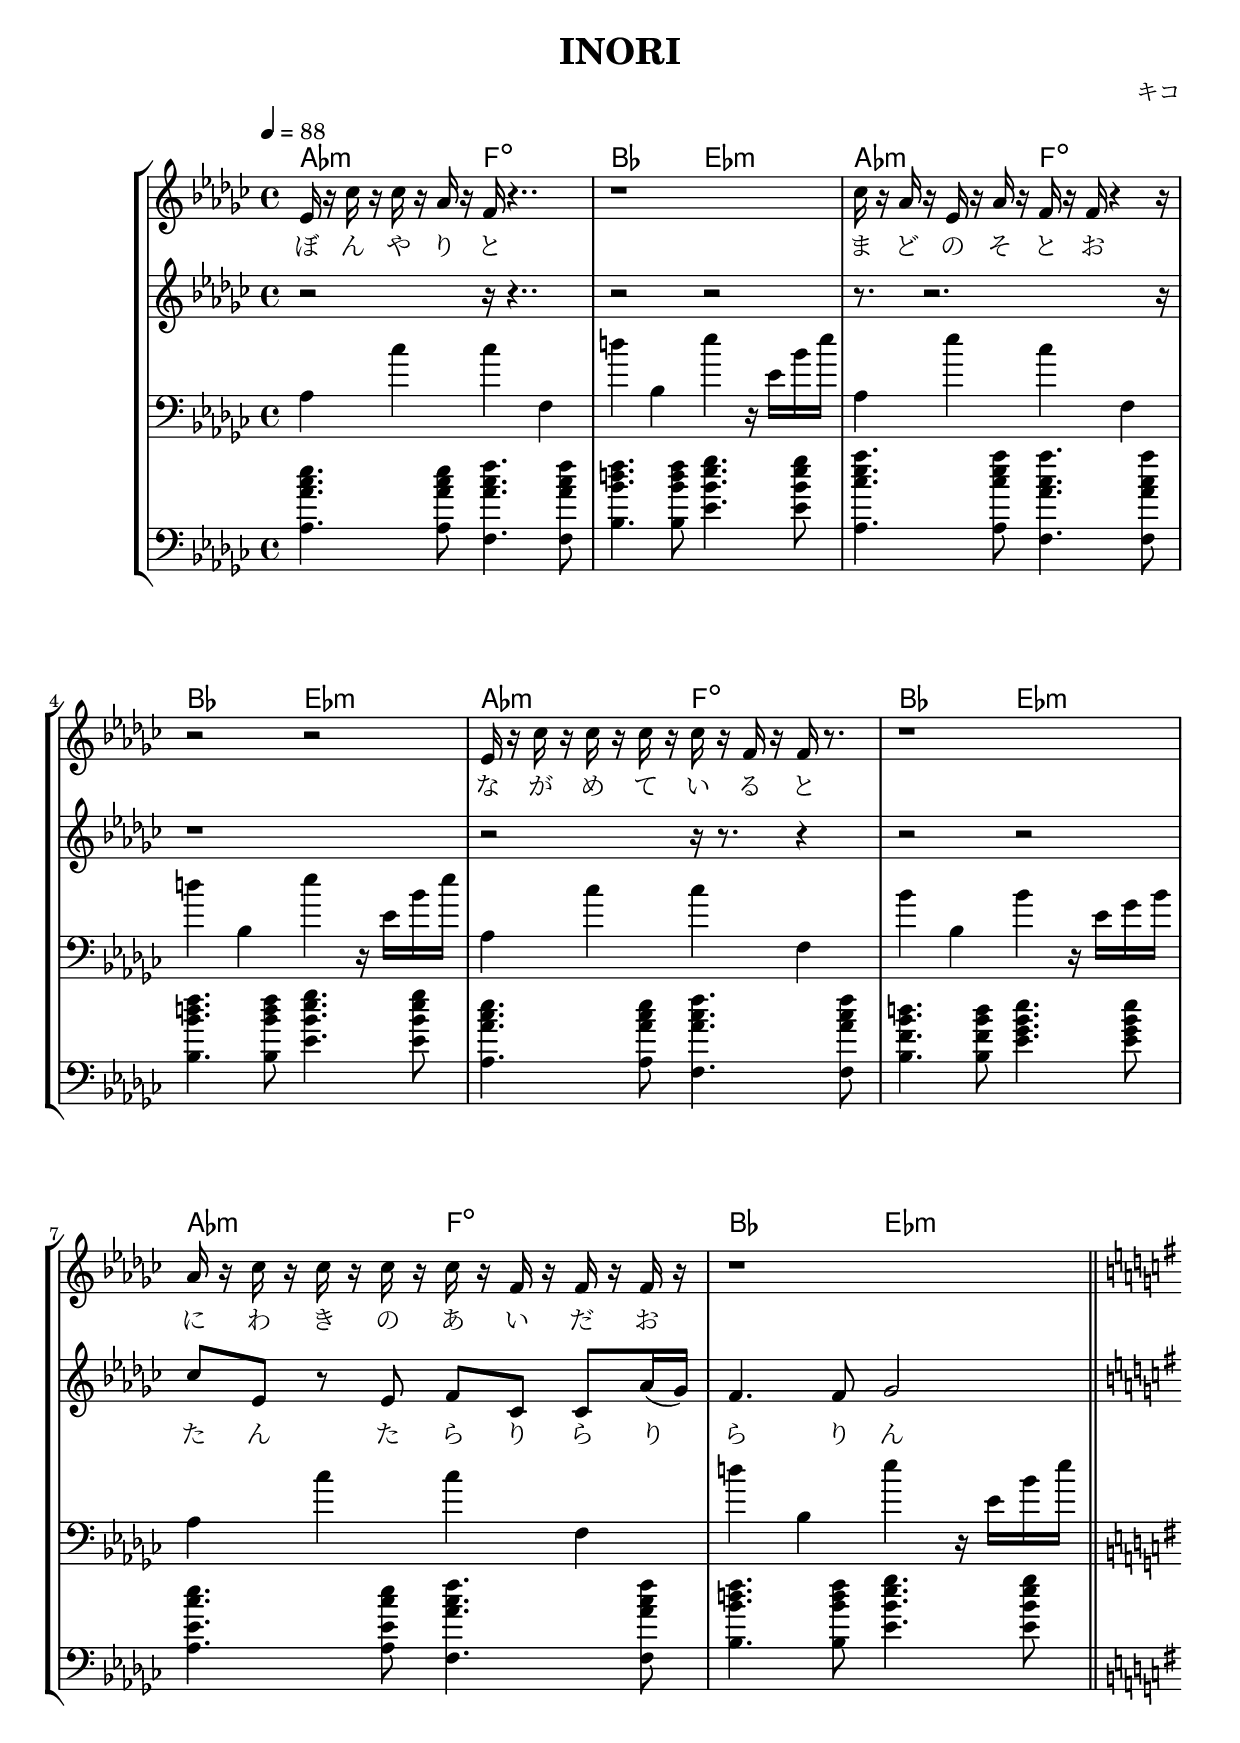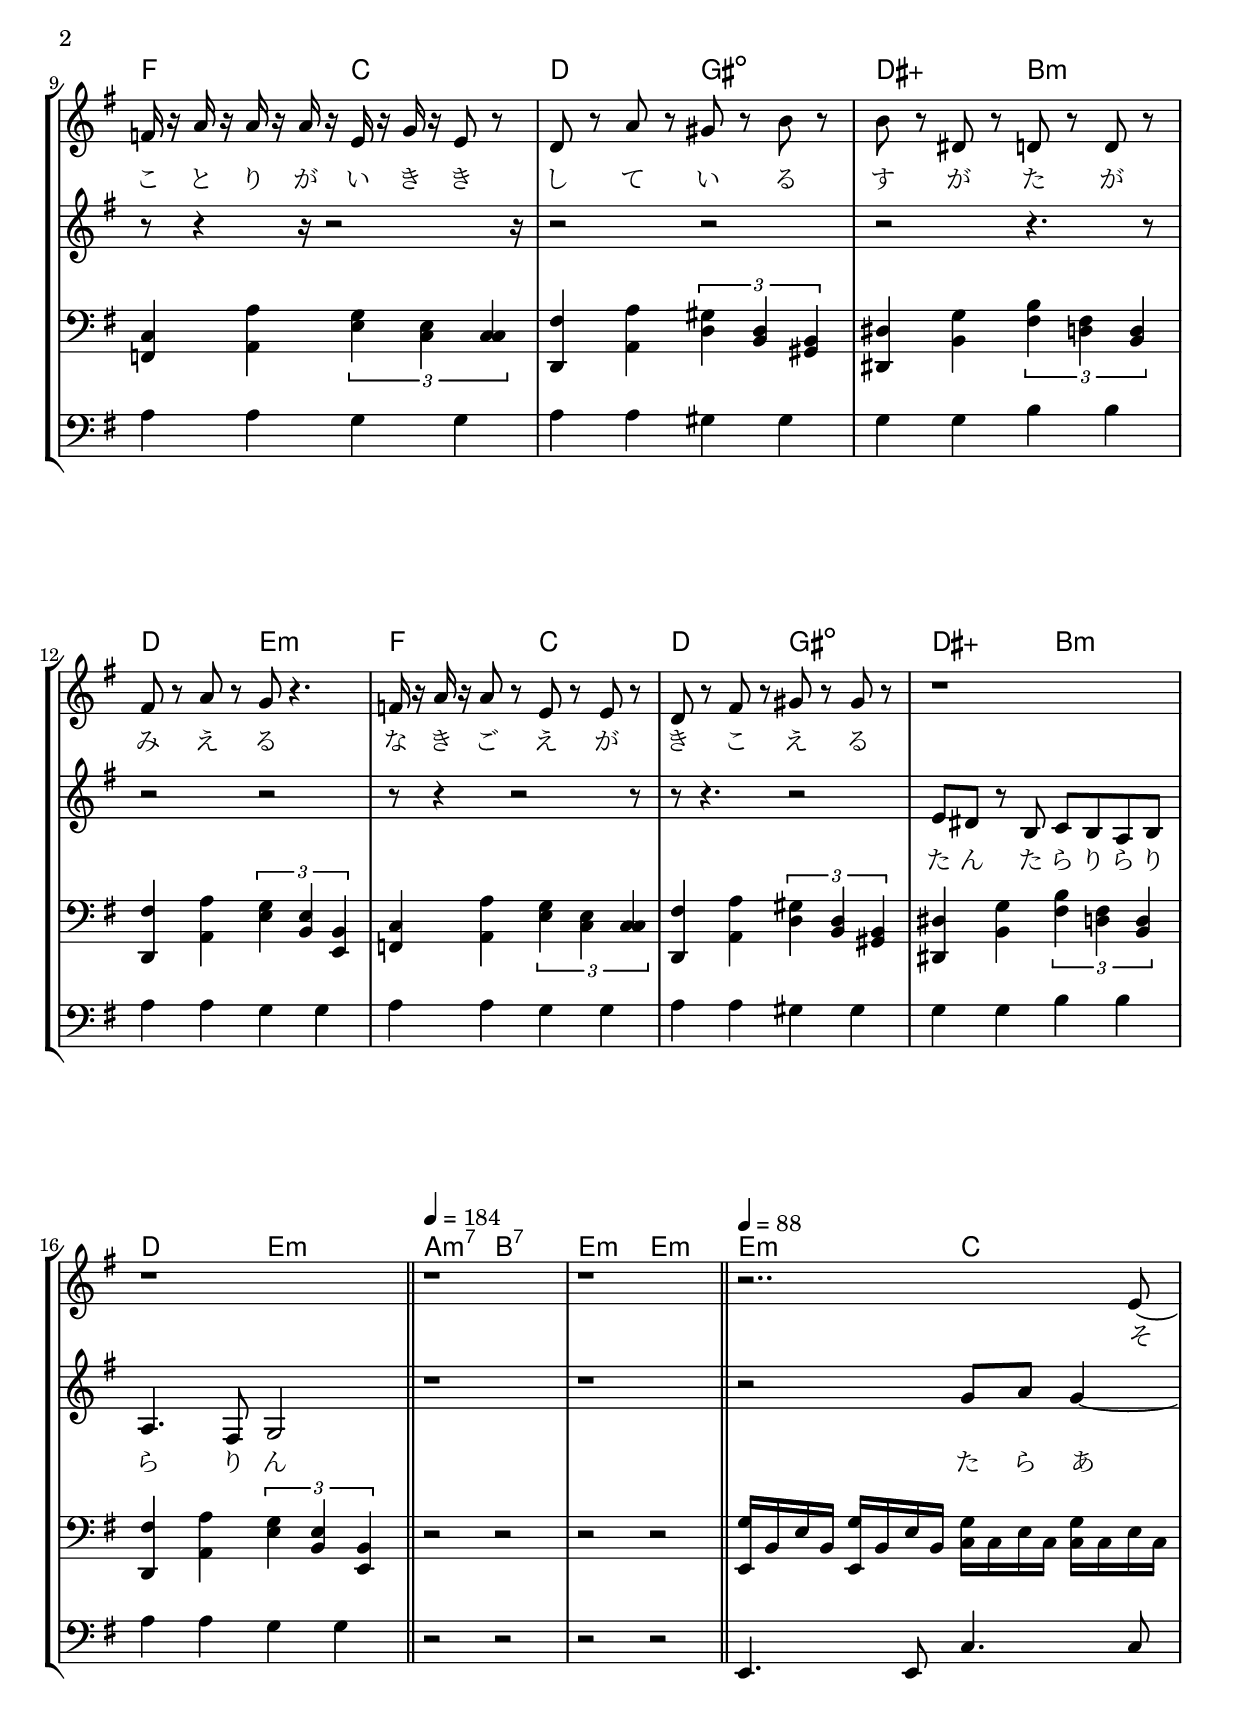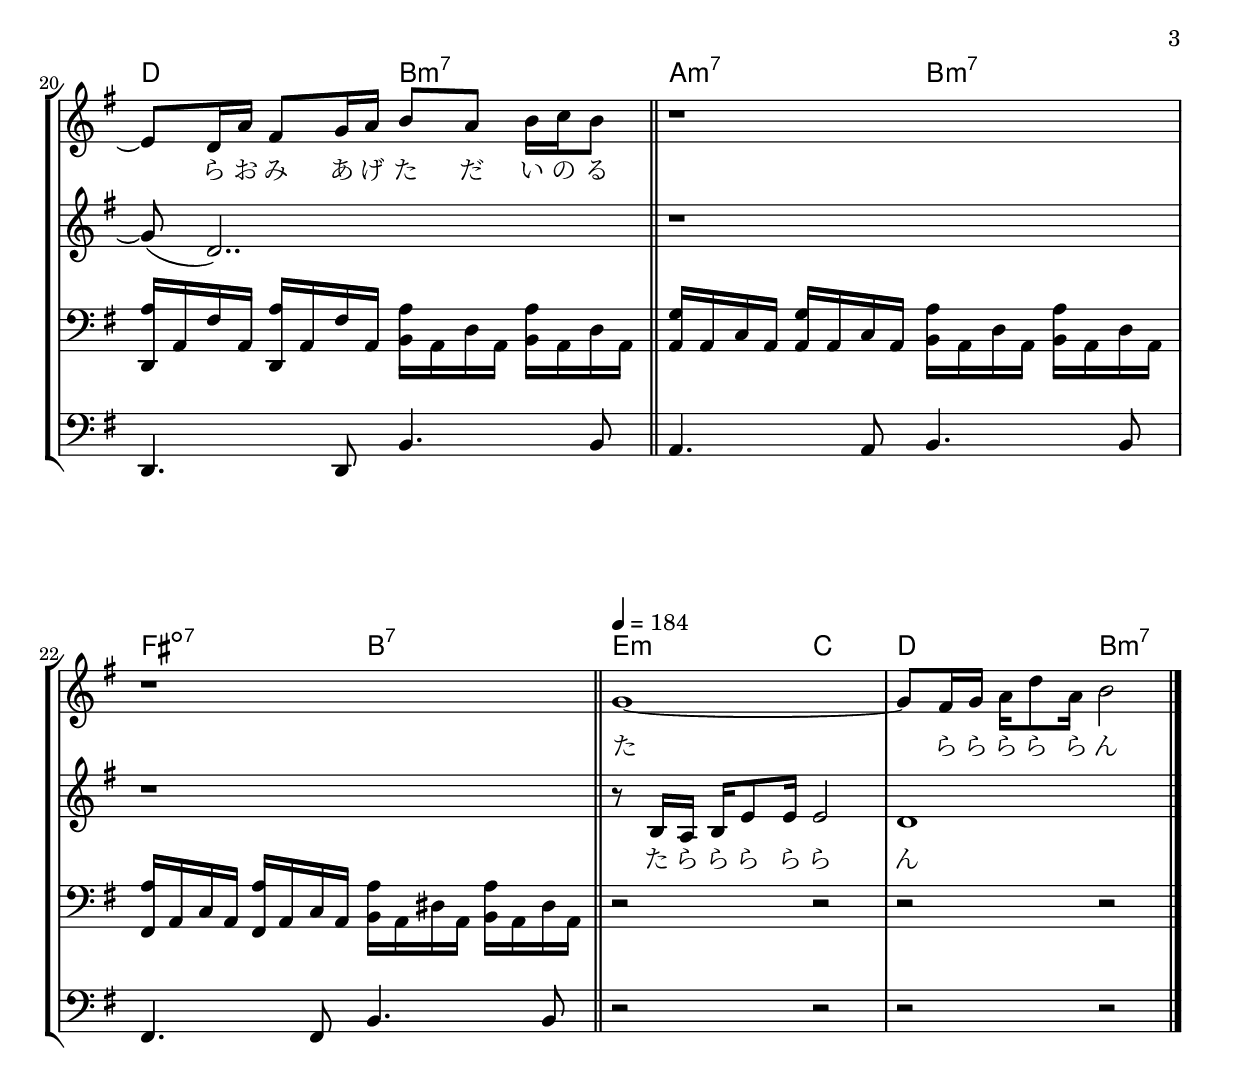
\version "2.12.1"

\header {
	title = \markup {INORI}
	composer = \markup \center-column {キコ}
}

harmony = \chordmode {
	as2:m f:dim bes es:m as:m f:dim bes es:m as:m f:dim bes es:m as:m f:dim bes es:m 

	f c d gis:dim dis:aug b:m d e:m f c d gis:dim dis:aug b:m d e:m 

	a:min7 b:7 e:m e:m 

	e:m c d b:min7 

	a:min7 b:min7 fis:dim7 b:7 

	e:m c d b:min7 
}

melody = {
	\set Staff.midiInstrument = #"fss0.31"
	\set Staff.midiMinimumVolume = #0.7
	\set Staff.midiMaximumVolume = #0.9
		\key ges \major
	\tempo 4 = 88
es'16  r16  ces''16  r16  ces''16  r16  as'16  r16  f'16  r4.. 
	r1 
	ces''16  r16  as'16  r16  es'16  r16  as'16  r16  f'16  r16  f'16  r4 r16 
	r2  r2 
	es'16  r16  ces''16  r16  ces''16  r16  ces''16  r16  ces''16  r16  f'16  r16  f'16  r8. 
	r1 
	 as'16  r16  ces''16  r16  ces''16  r16  ces''16  r16  ces''16  r16  f'16  r16  f'16  r16  f'16  r16 
	r1
 	\set Staff.midiInstrument = #"fss0.29"
	\set Staff.midiMinimumVolume = #0.7
	\set Staff.midiMaximumVolume = #0.9
		\key g \major
f'16  r16  a'16  r16  a'16  r16  a'16  r16  e'16  r16  g'16  r16  e'8  r8 
	d'8  r8  a'8  r8  gis'8  r8  b'8  r8 
	b'8  r8  dis'8  r8  d'8  r8  d'8  r8 
	fis'8  r8  a'8  r8  g'8  r4. 
	f'16  r16  a'16  r16  a'8  r8  e'8  r8  e'8  r8 
	d'8  r8  fis'8  r8  gis'8  r8  gis'8  r8
	r1 r1 	\tempo 4 = 184
	r1 | r1   
	\set Staff.midiInstrument = #"fss0.29"
	\set Staff.midiMinimumVolume = #0.7
	\set Staff.midiMaximumVolume = #0.9
		\tempo 4 = 88
r2.. e'8~ 
	e'8  d'16  a'16  fis'8  g'16  a'16  b'8  a'8  b'16  c''16  b'8
	r1 | r1   
	\set Staff.midiInstrument = #"Pad 4 (choir)"
	\set Staff.midiMinimumVolume = #0.7
	\set Staff.midiMaximumVolume = #0.9
		\tempo 4 = 184
g'1~ 
	g'8  fis'16  g'16  a'16  d''8  a'16  b'2
	\bar "|."
}

words = \lyricmode {
	ぼ  ん  や  り  と  ま  ど  の  そ  と  お  な  が  め  て  い  る  と  に  わ  き  の  あ  い  だ  お  
	こ  と  り  が  い  き  き  し  て  い  る  す  が  た  が  み  え  る  な  き  ご  え  が  き  こ  え  る  
	
	そ  ら  お  み  あ  げ  た  だ  い  の  る  
	
	た  ら  ら  ら  ら  ら  ん  
}

secondmelody = {
	\set Staff.midiInstrument = #"Pad 4 (choir)"
	\set Staff.midiMinimumVolume = #0.7
	\set Staff.midiMaximumVolume = #0.9
		\key ges \major
	\tempo 4 = 88
r2 r16  r4.. 
	r2  r2 
	r8.  r2. r16 
	r1 
	r2 r16  r8.  r4 
	r2  r2 
	ces''8  es'8  r8  es'8  f'8  ces'8  ces'8  as'16  (ges'16) 
	f'4.  f'8  ges'2
	\set Staff.midiInstrument = #"Choir Aahs"
	\set Staff.midiMinimumVolume = #0.7
	\set Staff.midiMaximumVolume = #0.9
		\key g \major
r8  r4 r16  r2 r16 
	r2  r2 
	r2  r4.  r8 
	r2  r2 
	r8  r4  r2 r8 
	r8  r4.  r2 
	e'8  dis'8  r8  b8  c'8  b8  a8  b8 
	a4.  fis8  g2
	\tempo 4 = 184
	r1 | r1   
	\set Staff.midiInstrument = #"Pad 4 (choir)"
	\set Staff.midiMinimumVolume = #0.7
	\set Staff.midiMaximumVolume = #0.9
		\tempo 4 = 88
r2 g'8  a'8  g'4~ 
	g'8  (d'2..)
	r1 | r1   
	\set Staff.midiInstrument = #"Pad 1 (new age)"
	\set Staff.midiMinimumVolume = #0.7
	\set Staff.midiMaximumVolume = #0.9
		\tempo 4 = 184
r8 b16  a16  b16  e'8  e'16  e'2 
	d'1
	\bar "|."
}

secondwords = \lyricmode {
	た  ん  た  ら  り  ら  り  ら  り  ん  
	た  ん  た  ら  り  ら  り  ら  り  ん  
	
	た  ら  あ  
	
	た  ら  ら  ら  ら  ら  ん  
}

tempochange = {
	\tempo 4 = 88
	r1 | r1 | r1 | r1 | r1 | r1 | r1 | r1 \bar "||"
	\tempo 4 = 88
	r1 | r1 | r1 | r1 | r1 | r1 | r1 | r1 \bar "||"
	\tempo 4 = 184
	r1 | r1 \bar "||"
	\tempo 4 = 88
	r1 | r1 \bar "||"
	\tempo 4 = 88
	r1 | r1 \bar "||"
	\tempo 4 = 184
	r1 | r1 \bar "|."
}

mainacc = {
	\clef bass
	\set Staff.midiInstrument = #"Koto"
	\set Staff.midiMinimumVolume = #0.3
	\set Staff.midiMaximumVolume = #0.6
	\key ges \major
	\tempo 4 = 88
	as4 ces''4
	ces''4 f4
	d''4 bes4
	es''4 r16 es'16 bes'16 es''16
	as4 es''4
	ces''4 f4
	d''4 bes4
	es''4 r16 es'16 bes'16 es''16
	as4 ces''4
	ces''4 f4
	bes'4 bes4
	bes'4 r16 es'16 ges'16 bes'16
	as4 ces''4
	ces''4 f4
	d''4 bes4
	es''4 r16 es'16 bes'16 es''16
	\bar "||"

	\set Staff.midiInstrument = #"Shamisen"
	\set Staff.midiMinimumVolume = #0.3
	\set Staff.midiMaximumVolume = #0.6
	\key g \major
	<f, c>4 <a, a>4
	\tuplet 3/2 { <e g>4 <c e>4 <c c>4 }
	<d, fis>4 <a, a>4
	\tuplet 3/2 { <d gis>4 <b, d>4 <gis, b,>4 }
	<dis, dis>4 <b, g>4
	\tuplet 3/2 { <fis b>4 <d fis>4 <b, d>4 }
	<d, fis>4 <a, a>4
	\tuplet 3/2 { <e g>4 <b, e>4 <e, b,>4 }
	<f, c>4 <a, a>4
	\tuplet 3/2 { <e g>4 <c e>4 <c c>4 }
	<d, fis>4 <a, a>4
	\tuplet 3/2 { <d gis>4 <b, d>4 <gis, b,>4 }
	<dis, dis>4 <b, g>4
	\tuplet 3/2 { <fis b>4 <d fis>4 <b, d>4 }
	<d, fis>4 <a, a>4
	\tuplet 3/2 { <e g>4 <b, e>4 <e, b,>4 }
	\bar "||"

	\set Staff.midiInstrument = #"Acoustic grand"
	\set Staff.midiMinimumVolume = #0.3
	\set Staff.midiMaximumVolume = #0.6
	\tempo 4 = 184
	r2
	r2
	r2
	r2
	\bar "||"

	\set Staff.midiInstrument = #"Trumpet"
	\set Staff.midiMinimumVolume = #0.3
	\set Staff.midiMaximumVolume = #0.6
	\tempo 4 = 88
	<e, g>16 b, e b, <e, g> b, e b,
	<c g>16 c e c <c g> c e c
	<d, a>16 a, fis a, <d, a> a, fis a,
	<b, a>16 a, d a, <b, a> a, d a,
	\bar "||"

	\set Staff.midiInstrument = #"Trumpet"
	\set Staff.midiMinimumVolume = #0.3
	\set Staff.midiMaximumVolume = #0.6
	<a, g>16 a, c a, <a, g> a, c a,
	<b, a>16 a, d a, <b, a> a, d a,
	<fis, a>16 a, c a, <fis, a> a, c a,
	<b, a>16 a, dis a, <b, a> a, dis a,
	\bar "||"

	\set Staff.midiInstrument = #"Acoustic grand"
	\set Staff.midiMinimumVolume = #0.3
	\set Staff.midiMaximumVolume = #0.6
	\tempo 4 = 184
	r2
	r2
	r2
	r2
	\bar "|."
}

subacc = {
	\clef bass
	\set Staff.midiInstrument = #"Lead 2 (sawtooth)"
	\set Staff.midiMinimumVolume = #0.3
	\set Staff.midiMaximumVolume = #0.6
	\key ges \major
	\tempo 4 = 88
	<as as' ces'' es''>4. <as as' ces'' es''>8
	<f as' ces'' f''>4. <f as' ces'' f''>8
	<bes bes' d'' f''>4. <bes bes' d'' f''>8
	<es' bes' es'' ges''>4. <es' bes' es'' ges''>8
	<as ces'' es'' as''>4. <as ces'' es'' as''>8
	<f as' ces'' as''>4. <f as' ces'' as''>8
	<bes bes' d'' f''>4. <bes bes' d'' f''>8
	<es' bes' es'' ges''>4. <es' bes' es'' ges''>8
	<as as' ces'' es''>4. <as as' ces'' es''>8
	<f as' ces'' f''>4. <f as' ces'' f''>8
	<bes f' bes' d''>4. <bes f' bes' d''>8
	<es' ges' bes' es''>4. <es' ges' bes' es''>8
	<as es' ces'' es''>4. <as es' ces'' es''>8
	<f as' ces'' f''>4. <f as' ces'' f''>8
	<bes bes' d'' f''>4. <bes bes' d'' f''>8
	<es' bes' es'' ges''>4. <es' bes' es'' ges''>8
	\bar "||"

	\set Staff.midiInstrument = #"Lead 1 (square)"
	\set Staff.midiMinimumVolume = #0.3
	\set Staff.midiMaximumVolume = #0.6
	\key g \major
	a4 a4
	g4 g4
	a4 a4
	gis4 gis4
	g4 g4
	b4 b4
	a4 a4
	g4 g4
	a4 a4
	g4 g4
	a4 a4
	gis4 gis4
	g4 g4
	b4 b4
	a4 a4
	g4 g4
	\bar "||"

	\set Staff.midiInstrument = #"Acoustic grand"
	\set Staff.midiMinimumVolume = #0.3
	\set Staff.midiMaximumVolume = #0.6
	\tempo 4 = 184
	r2
	r2
	r2
	r2
	\bar "||"

	\set Staff.midiInstrument = #"Shakuhachi"
	\set Staff.midiMinimumVolume = #0.3
	\set Staff.midiMaximumVolume = #0.6
	\tempo 4 = 88
	e,4.e,8
	c4.c8
	d,4.d,8
	b,4.b,8
	\bar "||"

	\set Staff.midiInstrument = #"Shakuhachi"
	\set Staff.midiMinimumVolume = #0.3
	\set Staff.midiMaximumVolume = #0.6
	a,4.a,8
	b,4.b,8
	fis,4.fis,8
	b,4.b,8
	\bar "||"

	\set Staff.midiInstrument = #"Acoustic grand"
	\set Staff.midiMinimumVolume = #0.3
	\set Staff.midiMaximumVolume = #0.6
	\tempo 4 = 184
	r2
	r2
	r2
	r2
	\bar "|."
}

percA = {
	\drummode {
	\times 16/12{ cymr8. cymr8 cymr16 cymr8. cymr8 cymr16 } |\times 16/12{ r8. cymr8 cymr16 cymr8. cymr8 cymr16 } |\times 16/12{ cymr8. cymr8 cymr16 cymr8. cymr8 cymr16 } |\times 16/12{ r8. cymr8 cymr16 cymr8. cymr8 cymr16 } |\times 16/12{ cymr8. cymr8 cymr16 cymr8. cymr8 cymr16 } |\times 16/12{ r8. cymr8 cymr16 cymr8. cymr8 cymr16 } |\times 16/12{ cymr8. cymr8 cymr16 cymr8. cymr8 cymr16 } |\times 16/12{ cymr8. cymr8 cymr4. r16 } \bar "||"
	\times 16/12{ hh8. hh8. hh8. hh8. } |\times 16/12{ hh8. hh8. hh8. hh8. } |\times 16/12{ hh8. hh8. hh8. hh8. } |\times 16/12{ hh8. hh8. hh8. hh8. } |\times 16/12{ hh8. hh8. hh8. hh8. } |\times 16/12{ hh8. hh8. hh8. hh8. } |\times 16/12{ hh8. hh8. hh8. hh8. } |\times 16/12{ r8. hh4 hh8 hh8. } \bar "||"
	\times 16/12{ r8 hh8. hh8. hh8. hh16 } |\times 16/24{ hh4. hh1 r8 } \bar "||"
	r1 |r1 \bar "||"
	\times 16/12{ r8 hh8. hh8. hh8. hh16 } |\times 16/24{ hh4. hh1 r8 } \bar "||"
	r1 |r1 \bar "|."
	}
}

percB = {
	\drummode {
	\times 16/12{ r2 r8 hhp8 } |\times 16/12{ r2. } |\times 16/12{ r2 r8 hhp8 } |\times 16/12{ hhp2. } |\times 16/12{ r2 r8 hhp8 } |\times 16/12{ r2. } |\times 16/12{ r2 r8 hhp8 } |\times 16/12{ hhp2. } \bar "||"
	\times 16/12{ r8. sn4. sn8. } |\times 16/12{ r8. sn4. sn8 sn16 } |\times 16/12{ r8. sn4. sn8. } |\times 16/12{ r8. sn4. sn8 sn16 } |\times 16/12{ r8. sn4. sn8. } |\times 16/12{ r8. sn4. sn8 sn16 } |\times 16/12{ r8. sn4. sn8. } |\times 16/12{ sn16 sn4 r16 sn8 sn4 } \bar "||"
	\times 16/12{ r2. } |\times 16/24{ r8 sn8 sn4 sn16 sn16 sn4 sn2 r8 } \bar "||"
	r1 |r1 \bar "||"
	\times 16/12{ r2. } |\times 16/24{ r8 sn8 sn4 sn16 sn16 sn4 sn2 r8 } \bar "||"
	r1 |r1 \bar "|."
	}
}

percC = {
	\drummode {
	\times 16/12{ bd4. bd4 r16 bd16 } |\times 16/12{ bd4. bd4. } |\times 16/12{ bd4. bd4 r16 bd16 } |\times 16/12{ bd4. bd4 r16 bd16 } |\times 16/12{ bd4. bd4 r16 bd16 } |\times 16/12{ bd4. bd4. } |\times 16/12{ bd4. bd4 r16 bd16 } |\times 16/12{ bd4 r16 bd16 bd4. } \bar "||"
	\times 16/12{ bd4 r16 bd16 bd4. } |\times 16/12{ bd4 r16 bd16 bd4. } |\times 16/12{ bd4 r16 bd16 bd4. } |\times 16/12{ bd4 r16 bd16 bd4. } |\times 16/12{ bd4 r16 bd16 bd4. } |\times 16/12{ bd4 r16 bd16 bd4. } |\times 16/12{ bd4 r16 bd16 bd4. } |\times 16/12{ r8 bd16 bd8 bd16 bd8 bd16 bd8 bd16 } \bar "||"
	\times 16/12{ bd4. bd4. } |\times 16/24{ bd4. bd4. bd4 bd4. bd8 } \bar "||"
	r1 |r1 \bar "||"
	\times 16/12{ bd4. bd4. } |\times 16/24{ bd4. bd4. bd4 bd4. bd8 } \bar "||"
	r1 |r1 \bar "|."
	}
}

percD = {
	\drummode {
	\times 16/12{ r2. } |\times 16/12{ rb2. } |\times 16/12{ r2. } |\times 16/12{ rb2. } |\times 16/12{ r2. } |\times 16/12{ rb2. } |\times 16/12{ r2. } |\times 16/12{ rb2. } \bar "||"
	\times 16/12{ r8 hhp8. hhp8. hhp8. hhp16 } |\times 16/12{ r8 hhp8. hhp8. hhp8. hhp16 } |\times 16/12{ r8 hhp8. hhp8. hhp8. hhp16 } |\times 16/12{ r8 hhp8. hhp8. hhp8. hhp16 } |\times 16/12{ r8 hhp8. hhp8. hhp8. hhp16 } |\times 16/12{ r8 hhp8. hhp8. hhp8. hhp16 } |\times 16/12{ r8 hhp8. hhp8. hhp8. hhp16 } |\times 16/12{ r4 r16 hhp4 r16 hhp8 } \bar "||"
	\times 16/12{ r8. hho4. hho8. } |\times 16/24{ r1 r2 } \bar "||"
	r1 |r1 \bar "||"
	\times 16/12{ r8. hho4. hho8. } |\times 16/24{ r1 r2 } \bar "||"
	r1 |r1 \bar "|."
	}
}

percE = {
	\drummode {
	r1 |r1 |r1 |r1 |r1 |r1 |r1 |\times 16/12{ r4. sn8 sn4 } \bar "||"
	\times 16/12{ r2. } |r1 |r1 |r1 |\times 16/12{ r2. } |r1 |r1 |\times 16/12{ r2 r8. hho16 } \bar "||"
	\times 16/12{ hhp4. hhp4. } |\times 16/24{ r4 hhp2 hhp2. } \bar "||"
	r1 |r1 \bar "||"
	\times 16/12{ hhp4. hhp4. } |\times 16/24{ r4 hhp2 hhp2. } \bar "||"
	r1 |r1 \bar "|."
	}
}

percF = {
	\drummode {
	r1 |r1 |r1 |r1 |r1 |r1 |r1 |\times 16/12{ r2 r16 tommh16 tommh8 } \bar "||"
	r1 | r1 | r1 | r1 | r1 | r1 | r1 | r1 \bar "||"
	\times 16/12{ r2. } |\times 16/24{ r1 r8 tomml8 tomml4 } \bar "||"
	r1 | r1 \bar "||"
	\times 16/12{ r2. } |\times 16/24{ r1 r8 tomml8 tomml4 } \bar "||"
	r1 | r1 \bar "|."
	}
}

percG = {
	\drummode {
	r1 |r1 |r1 |r1 |r1 |r1 |r1 |\times 16/12{ r2 r8. toml16 } \bar "||"
	r1 | r1 | r1 | r1 | r1 | r1 | r1 | r1 \bar "||"
	r1 |\times 16/24{ r1 r4. tomfh8 } \bar "||"
	r1 | r1 \bar "||"
	r1 |\times 16/24{ r1 r4. tomfh8 } \bar "||"
	r1 | r1 \bar "|."
	}
}

\score {
	<<
		\new StaffGroup <<
			\new ChordNames {\harmony}
			\new Voice = "melody" {\melody}
			\new Lyrics \lyricsto "melody" \words
			\new Voice = "secondmelody" {\secondmelody}
			\new Lyrics \lyricsto "secondmelody" \secondwords
			\new Staff = "mainacc" {\mainacc}
			\new Staff = "subacc" {\subacc}
		>>
	>>
	\layout { }
}
